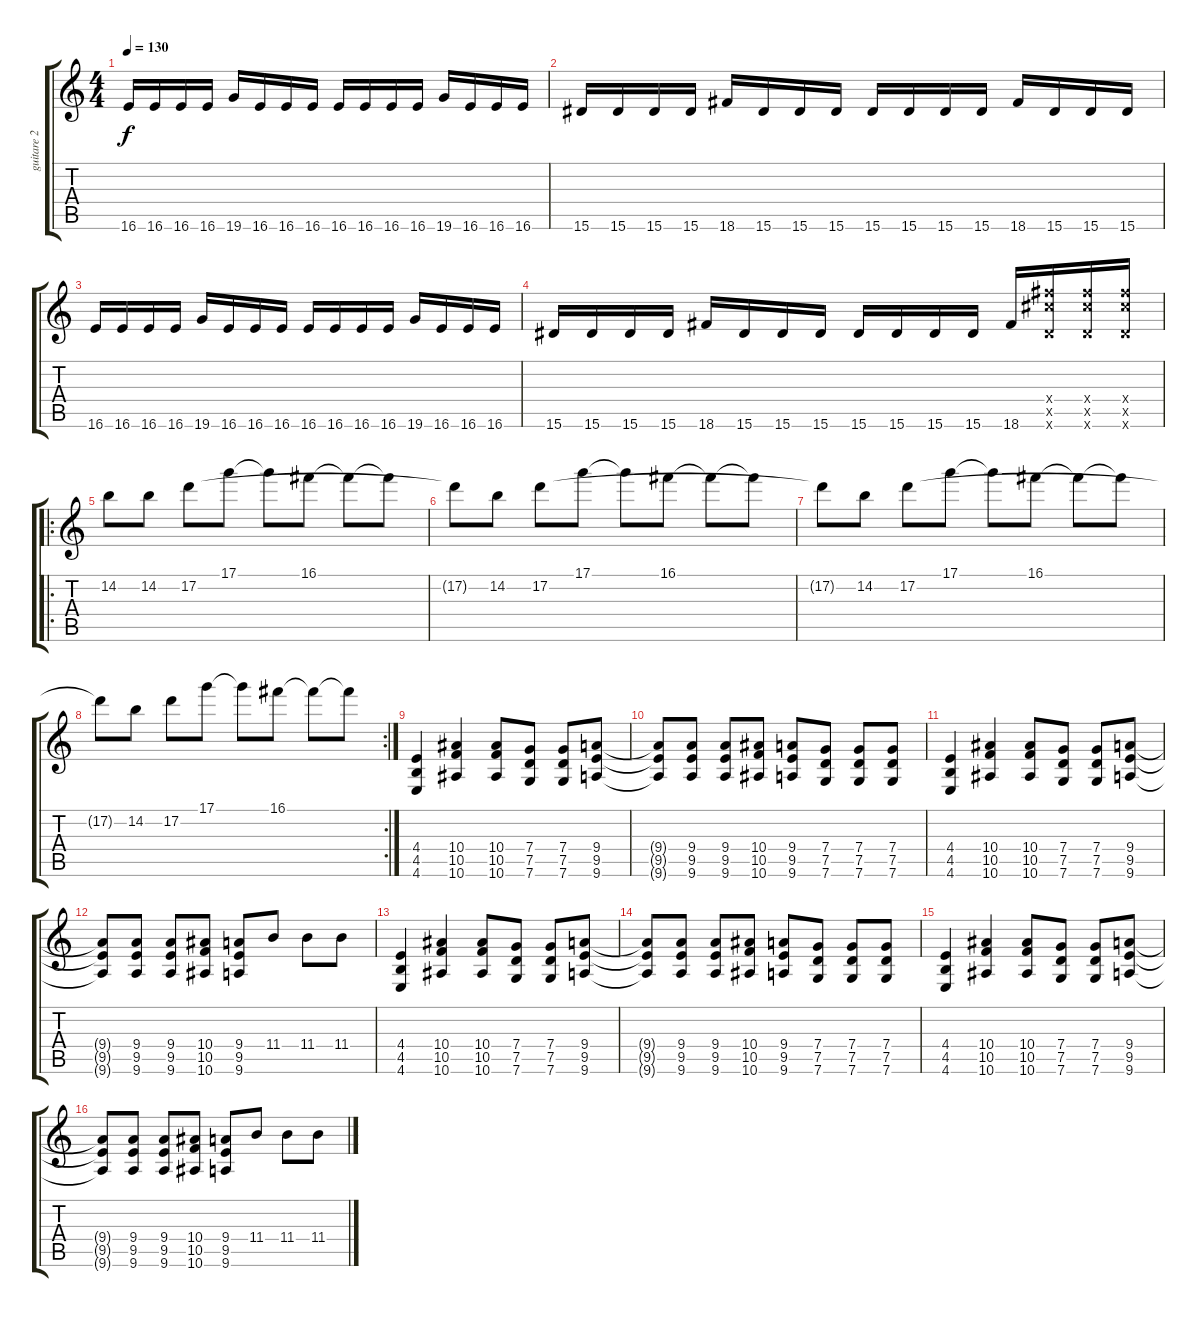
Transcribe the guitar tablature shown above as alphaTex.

\track ("guitare 2" "guitare 2") {instrument distortionguitar}
\staff {score tabs}
\tuning (D4 A3 F3 C3 G2 C2) {hide}
\ts (4 4)
\tempo 130
\clef g2
\ks c
16.6.16{dy f} 16.6.16 16.6.16 16.6.16 19.6.16 16.6.16 16.6.16 16.6.16 16.6.16 16.6.16 16.6.16 16.6.16 19.6.16 16.6.16 16.6.16 16.6.16 |
15.6.16 15.6.16 15.6.16 15.6.16 18.6.16 15.6.16 15.6.16 15.6.16 15.6.16 15.6.16 15.6.16 15.6.16 18.6.16 15.6.16 15.6.16 15.6.16 |
16.6.16 16.6.16 16.6.16 16.6.16 19.6.16 16.6.16 16.6.16 16.6.16 16.6.16 16.6.16 16.6.16 16.6.16 19.6.16 16.6.16 16.6.16 16.6.16 |
15.6.16 15.6.16 15.6.16 15.6.16 18.6.16 15.6.16 15.6.16 15.6.16 15.6.16 15.6.16 15.6.16 15.6.16 18.6.16 (18.4{x} 18.5{x} 15.6{x}).16 (18.4{x} 18.5{x} 15.6{x}).16 (18.4{x} 18.5{x} 15.6{x}).16 |
\ro
14.2.8{instrument electricguitarjazz} 14.2.8 17.2.8 17.1.8 17.1{t}.8 16.1.8 16.1{t}.8 16.1{t}.8 |
17.2{t}.8 14.2.8 17.2.8 17.1.8 17.1{t}.8 16.1.8 16.1{t}.8 16.1{t}.8 |
17.2{t}.8 14.2.8 17.2.8 17.1.8 17.1{t}.8 16.1.8 16.1{t}.8 16.1{t}.8 |
\rc 2
17.2{t}.8 14.2.8 17.2.8 17.1.8 17.1{t}.8 16.1.8 16.1{t}.8 16.1{t}.8 |
(4.4 4.5 4.6).4{instrument distortionguitar} (10.4 10.5 10.6).4 (10.4 10.5 10.6).8 (7.4 7.5 7.6).8 (7.4 7.5 7.6).8 (9.4 9.5 9.6).8 |
(9.4{t} 9.5{t} 9.6{t}).8 (9.4 9.5 9.6).8 (9.4 9.5 9.6).8 (10.4 10.5 10.6).8 (9.4 9.5 9.6).8 (7.4 7.5 7.6).8 (7.4 7.5 7.6).8 (7.4 7.5 7.6).8 |
(4.4 4.5 4.6).4 (10.4 10.5 10.6).4 (10.4 10.5 10.6).8 (7.4 7.5 7.6).8 (7.4 7.5 7.6).8 (9.4 9.5 9.6).8 |
(9.4{t} 9.5{t} 9.6{t}).8 (9.4 9.5 9.6).8 (9.4 9.5 9.6).8 (10.4 10.5 10.6).8 (9.4 9.5 9.6).8 11.4.8 11.4.8 11.4.8 |
(4.4 4.5 4.6).4 (10.4 10.5 10.6).4 (10.4 10.5 10.6).8 (7.4 7.5 7.6).8 (7.4 7.5 7.6).8 (9.4 9.5 9.6).8 |
(9.4{t} 9.5{t} 9.6{t}).8 (9.4 9.5 9.6).8 (9.4 9.5 9.6).8 (10.4 10.5 10.6).8 (9.4 9.5 9.6).8 (7.4 7.5 7.6).8 (7.4 7.5 7.6).8 (7.4 7.5 7.6).8 |
(4.4 4.5 4.6).4 (10.4 10.5 10.6).4 (10.4 10.5 10.6).8 (7.4 7.5 7.6).8 (7.4 7.5 7.6).8 (9.4 9.5 9.6).8 |
(9.4{t} 9.5{t} 9.6{t}).8 (9.4 9.5 9.6).8 (9.4 9.5 9.6).8 (10.4 10.5 10.6).8 (9.4 9.5 9.6).8 11.4.8 11.4.8 11.4.8
